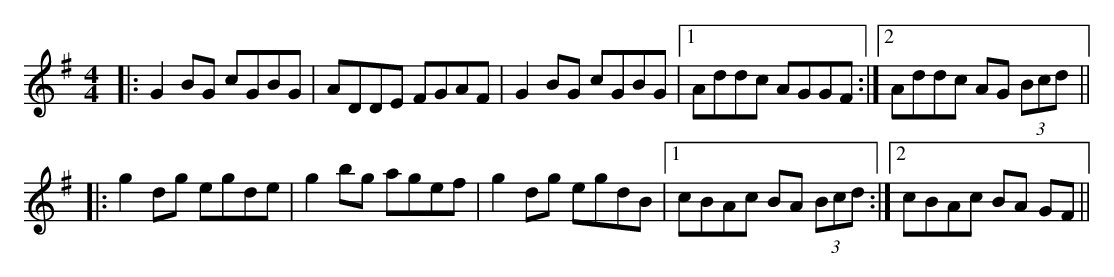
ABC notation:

X:1
M:4/4
K:G
|:G2BG cGBG|ADDE FGAF|G2BG cGBG|1 Addc AGGF:|2 Addc AG (3Bcd||
|:g2dg egde|g2bg agef|g2dg egdB|1 cBAc BA (3Bcd:|2 cBAc BA GF||
